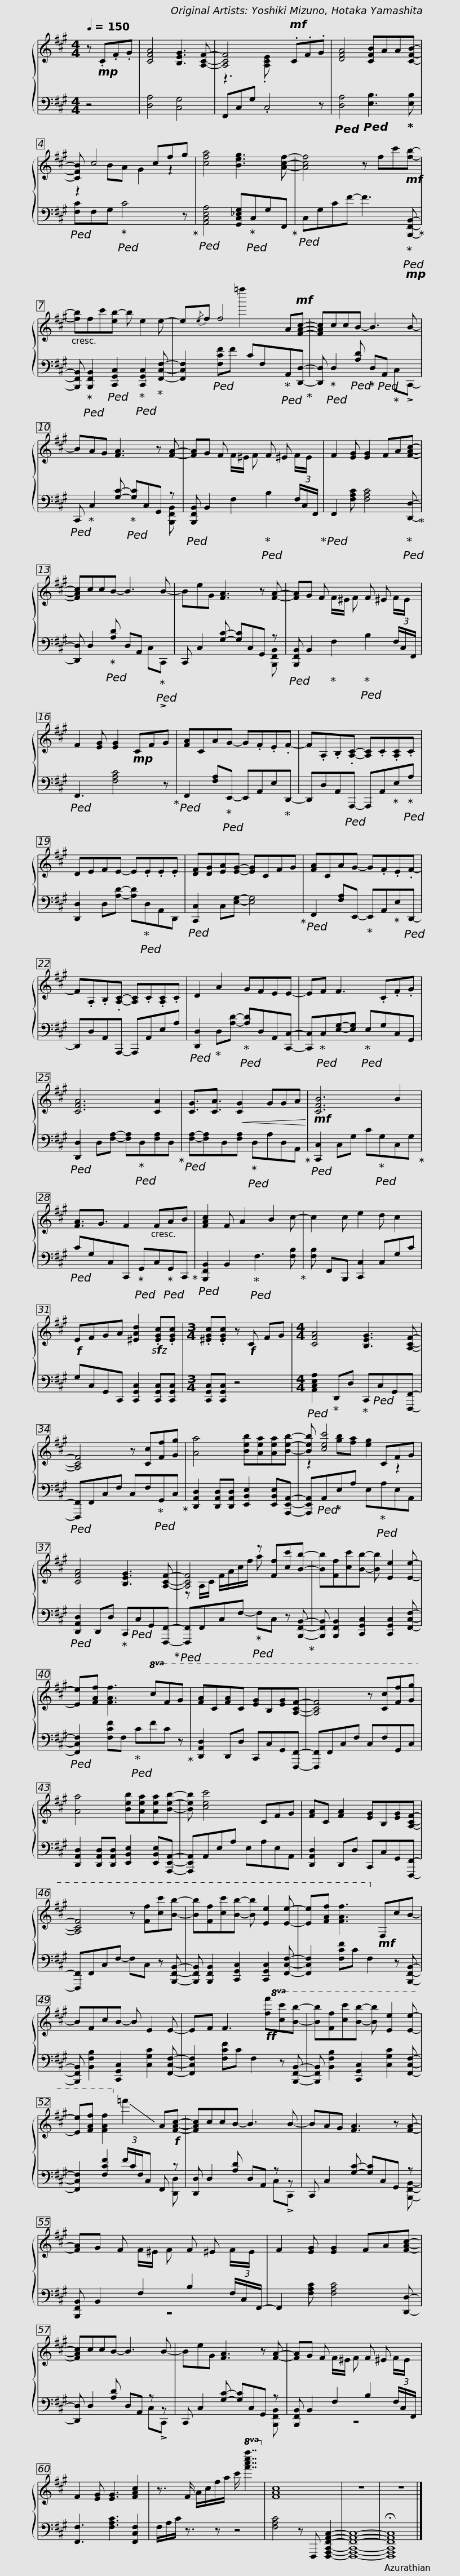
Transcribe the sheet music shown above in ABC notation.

X:1
%%score { ( 1 3 ) | ( 2 4 ) }
L:1/8
Q:1/4=150
M:4/4
I:linebreak $
K:A
V:1 treble
V:3 treble
V:2 bass
V:4 bass
V:1
 z!mp! .C.F.G | [CFA]4 [B,EG]3 [A,CF]- | [A,CF]4 x!mf! .C.F.G | [DFA]4 [CFB]AA[CFB]- | [CFB] c4 cfg | %5
 [cfa]4 [Beg]3 [Acf]- |$ [Acf]4 z fc'!mf![fb]- | [fb]fc'[eb-] b e2 e- | e{/e}f f4 A!mf![FAc]- | [FAc]ccB- B3 B- | %10
 BAG [FA]3 z [FA]- |$ [FA]G F x/ x/ x F ^E x/ x/ | F2 [EG] [EG]2 FA[FAc]- | [FAc]ccB- B3 B- | BeG [FA]3 z [FA]- |$ %15
 [FA]G F x/ x/ x F ^E x/ x/ | F2 [EG] [EG]2!mp! CFG | [FA]CAG- G.F.E.F- | F.A,.B,.[A,C]- [A,C].C.[A,C].C |$ DEFE- E.E.E.E | %20
 [DF][DG][EA][EG]- [EG]CFG | [FA]CAG- G.F.E.F- | F.A,.B,.[A,C]- [A,C].C.[A,C].C | D2 A2 GFEE- |$ EF F3 .C.F.G | %25
 [CFA]6 [CA]2 | [CG]3/2[CA]3/2!<(! [CG]2 GGA!<)! |!mf! [CFB]6 B2 | [FA]3/2G3/2 F2 FAB | [FAc]2 F A2 B2 c- |$ %30
 c2 c e2 d c2 |!f! EFGA [^EAd]2!sfz! .[EGc].[EGc] |[M:3/4] .[^EGc].[EGc] z!f! C FG |[M:4/4] [CFA]4 [B,EG]3 [A,CF]- | [A,CF]4 z [Cc][Ff][Gg] | %35
 [Aa]4 [Beb][Aea][Aea][Beb]- |$ [Beb] [cec']4 CFG | [CFA]4 [B,EG]3 [A,CF]- | [A,CF]4 z [Ff][cc'][Bb]- | [Bb][Ff][cc'][Bb]- [Bb] [Ee]2 [Ee]- | %40
 [Ee][FAf] [FAf]3!8va(! cfg |$ [fa]c[fa]c [eg]B[eg][Acf]- | [Acf]4 z [cc'][ff'][gg'] | [aa']4 [be'b'][ae'a'][ae'a'][be'b']- | [be'b'] [c'e'c'']4 cfg | %45
 [fa]c [fa]2 [eg]B[eg][Acf]- | [Acf]4 z [ff'][c'c''][bb']- |$ [bb'][ff'][c'c''][bb']- [bb'] [ee']2 [ee']- | [ee'][faf'] [faf']3!8va)!!mf! FcB- | BFcB- B E2 E- | %50
 EF F3!ff!!8va(! [ff'][c'c''][bb']- | [bb'][ff'][c'c''][bb']- [bb'] [ee']2 [ee']- |$ [ee'][faf'] [faf']2!8va)! !-(!=f''2 !-)!A!f![FAc]- | [FAc]ccB- B3 B- | BAG [FA]3 z [FA]- | %55
 [FA]G F x/ x/ x F ^E x/ x/ | F2 [EG] [EG]2 FA[FAc]- |$ [FAc]ccB- B3 B- | BeG [FA]3 z [FA]- | [FA]G F x/ x/ x F ^E x/ x/ | %60
 F2 [EG] [EG]3 [FAc]2 | z3/2 F/ A/c/f/a/ c'/!8va(! [f'a'c''f'']7/2!8va)! |$ [FAc]8 | z8 | z8 |] %65
V:2
 z4 | [D,A,]4 [C,G,]4 | F,,C,G, .C,4 z |!ped! [D,A,]4!ped! [E,B,]3!ped-up! [E,B,] |!ped! [F,C]F,G,!ped-up!!ped! C4 z!ped-up! | %5
!ped! [A,,C,E,A,]4 [G,,C,_E,G,]!ped-up!!ped!C,G,F,,!ped-up! |$!ped! C,G,CF- F3!mp!!ped-up!!ped! [B,,,F,,B,,]-!ped-up! | [B,,,F,,B,,]!ped-up!!ped! [B,,,F,,B,,]2!ped! [C,,G,,C,]2!ped-up!!ped! [C,,G,,C,]2!ped-up! [F,,C,F,]- | [F,,C,F,]2!ped! [F,CF]F CF,!ped-up!!ped!A,,!-(![D,,D,]-!ped-up! | !-)![D,,D,]!ped-up!!ped! D,2!ped! [A,D]!ped-up! D,!ped!A,,!ped-up! x x | %10
!ped! C,,!ped-up! C,2 [G,C]-!ped-up!!ped! [G,C]C,G,, z |$!ped! [B,,,F,,B,,] B,,2 F,2!ped-up!!ped! B,2 (3F,/C,/F,,/!ped-up! |!ped! F,,2 [F,A,C] [F,A,C]4!ped-up!!ped! [D,,D,]-!ped-up! | [D,,D,] D,2!ped-up!!ped! [A,D] D,A,, x!ped-up!!ped! x | C,, C,2 [G,C]- [G,C]C,G,, z |$ %15
!ped! [B,,,F,,B,,] B,,2!ped-up! F,2!ped-up!!ped! B,2 (3F,/C,/F,,/ |!ped! F,,3 [F,A,C]4 z!ped-up! |!ped! F,,2 [F,A,]!ped-up!!ped!E,,- E,,A,,E,!ped-up!D,,- | D,,D,A,,!ped!A,,,- A,,,A,,!ped-up!E,!ped-up!!ped!A, |$ [D,,D,]2 D,[A,D]- [A,D]!ped-up!!ped!D,A,,D,, | %20
!ped! [C,,C,]2 C,[E,G,]- [E,G,]4!ped-up! |!ped! F,,2 [F,A,]E,,-!ped-up! E,,A,,!ped-up!E,!ped!D,,- | D,,D,A,,A,,,- A,,,A,,E,A, |!ped! [D,,D,]2!ped-up! D,[A,D]-!ped-up!!ped! [A,D]D,A,,[C,,C,]- |$ [C,,C,]!ped-up!!ped!C,[E,G,]-[E,G,]!ped-up!!ped! E,G,C,G,, | %25
!ped! [D,,D,]2 D,[F,A,]- [F,A,]!ped-up!!ped!D,[F,A,]D,!ped-up! |!ped! [F,A,]-[F,A,]D,[F,A,]!ped-up!!ped! D,A,D,A,,!ped-up! |!ped! [C,,C,]2 C,G, C!ped-up!!ped!G,C,G,!ped-up! |!ped! CG,C,C,,!ped-up!!ped! G,,C,!ped-up!!ped!G,,C,,!ped-up! |!ped! [B,,,F,,B,,]2 B,,2!ped-up!!ped! F,3 [F,B,]-!ped-up! |$ %30
 x F,,B,,, [C,,C,]2 C,G,C | G,C,G,,C,, [C,,G,,C,]2 [C,,G,,C,][C,,G,,C,] |[M:3/4] [C,,G,,C,][C,,G,,C,] z4 |[M:4/4]!ped! [A,,C,E,A,]2!ped-up! D,,D,!ped-up! C,,!ped!C,G,,[F,,,F,,]- |!ped! [F,,,F,,]F,,C,F, C,F,!ped-up!!ped!G,,C,!ped-up! | %35
 [D,,A,,D,]2 [D,,A,,D,][D,,A,,D,] [E,,B,,E,]2 [E,,B,,E,][A,,,E,,A,,]- |$ [A,,,E,,A,,]!ped!A,,!ped-up!E,A, E,!ped-up!!ped!A,E,A,, |!ped! [D,,A,,D,]2 D,,D,!ped-up! C,,!ped!C,G,,[F,,,F,,]-!ped-up! |!ped! [F,,,F,,]F,,C,F,-!ped-up!!ped! F,C, z [B,,,F,,B,,]-!ped-up! | [B,,,F,,B,,] [B,,,F,,B,,]2 [C,,G,,C,]2 [C,,G,,C,]2 [F,,C,F,]- | %40
!ped! [F,,C,F,]2 [F,CF]F,!ped-up!!ped! CFC z!ped-up! |$ [D,,A,,D,]2 D,,D, C,,C,G,,[F,,,F,,]- | [F,,,F,,]F,,C,F, C,F,G,,C, | [D,,A,,D,]2 [D,,A,,D,][D,,A,,D,] [E,,B,,E,]2 [E,,B,,E,][A,,,E,,A,,]- | [A,,,E,,A,,]A,,E,A, E,A,E,A,, | %45
 [D,,A,,D,]2 D,,D, C,,C,G,,[F,,,F,,]- | [F,,,F,,]F,,C,F,- F,C, z [B,,,F,,B,,]- |$ [B,,,F,,B,,] [B,,,F,,B,,]2 [C,,G,,C,]2 [C,,G,,C,]2 [F,,C,F,]- | [F,,C,F,]2 [F,CF]C F,2 z [B,,,F,,B,,]- | [B,,,F,,B,,] [B,,F,B,]2 [C,,G,,C,]2 [C,G,C]2 [F,,C,F,]- | %50
 [F,,C,F,]2 [F,CF]C F,2 z [B,,,F,,B,,]- | [B,,,F,,B,,] [B,,F,B,]2 [C,,G,,C,]2 [C,G,C]2 [F,,C,F,]- |$ [F,,C,F,]2 [F,CF]2 (3F/C/F,/C, F,, z | [D,,D,] D,2 [A,D] D,A,, z z | C,, C,2 [G,C]- [G,C]C,G,, z | %55
 [B,,,F,,B,,] B,,2 F,2 B,2 (3F,/C,/F,,/- | F,,2 [F,A,C] [F,A,C]4 [D,,D,]- |$ [D,,D,] D,2 [A,D] D,A,, z z | C,, C,2 [G,C]- [G,C]C,G,, z | [B,,,F,,B,,] B,,2 F,2 B,2 (3F,/C,/F,,/ | %60
 [F,,F,]3 [F,A,C]3 [F,,C,F,]2 | F,/A,/C/ z3/2 z z4 |$ [F,A,C]4 z F,,, [F,,,A,,,C,,F,,A,,C,]2- | [F,,,A,,,C,,F,,A,,C,]8- | !fermata![F,,,A,,,C,,F,,A,,C,]8 |] %65
V:3
 x4 | x8 | z3 .[A,CE] x4 | x8 | z2 BA G2 z2 | %5
 x8 |$ x8 | x8 | x7/2 !-(!=f''2 x5/2 | x8 | %10
 x8 |$ x3 F/^E/ F x2 F/E/ | x8 | x8 | x8 |$ %15
 x3 F/^E/ F x2 F/E/ | x8 | x8 | x8 |$ x8 | %20
 x8 | x8 | x8 | x8 |$ x8 | %25
 x8 | x8 | x8 | x8 | x8 |$ %30
 x8 | x8 |[M:3/4] x6 |[M:4/4] x8 | x8 | %35
 x8 |$ z2 [gb][fa] [eg]2 z2 | x8 | z A,/C/ F/A/c/f/ a x3 | x8 | %40
 x5!8va(! x3 |$ x8 | x8 | x8 | x8 | %45
 x8 | x8 |$ x8 | x5!8va)! x3 | x8 | %50
 x5!8va(! x3 | x8 |$ x4!8va)! x4 | x8 | x8 | %55
 x3 F/^E/ F x2 F/E/ | x8 |$ x8 | x8 | x3 F/^E/ F x2 F/E/ | %60
 x8 | x9/2!8va(! x7/2!8va)! |$ x8 | x8 | x8 |] %65
V:4
 x4 | x8 | x8 | x8 | x8 | %5
 x8 |$ x8 | x8 | x8 | x6 C,!>!C,,- | %10
 x7 [B,,,F,,B,,]- |$ x8 | x8 | x6 C,!>!C,,- | x7 [B,,,F,,B,,]- |$ %15
 x8 | x8 | x8 | x8 |$ x8 | %20
 x8 | x8 | x8 | x8 |$ x8 | %25
 x8 | x8 | x8 | x8 | x8 |$ %30
 [F,B,] x7 | x8 |[M:3/4] x6 |[M:4/4] x8 | x8 | %35
 x8 |$ x8 | x8 | x8 | x8 | %40
 x8 |$ x8 | x8 | x8 | x8 | %45
 x8 | x8 |$ x8 | x8 | x8 | %50
 x8 | x8 |$ x7 [D,,D,]- | x6 C,!>!C,,- | x7 [B,,,F,,B,,]- | %55
 x4 z4 | x8 |$ x6 C,!>!C,,- | x7 [B,,,F,,B,,]- | x4 z4 | %60
 x8 | x8 |$ x8 | x8 | x8 |] %65
